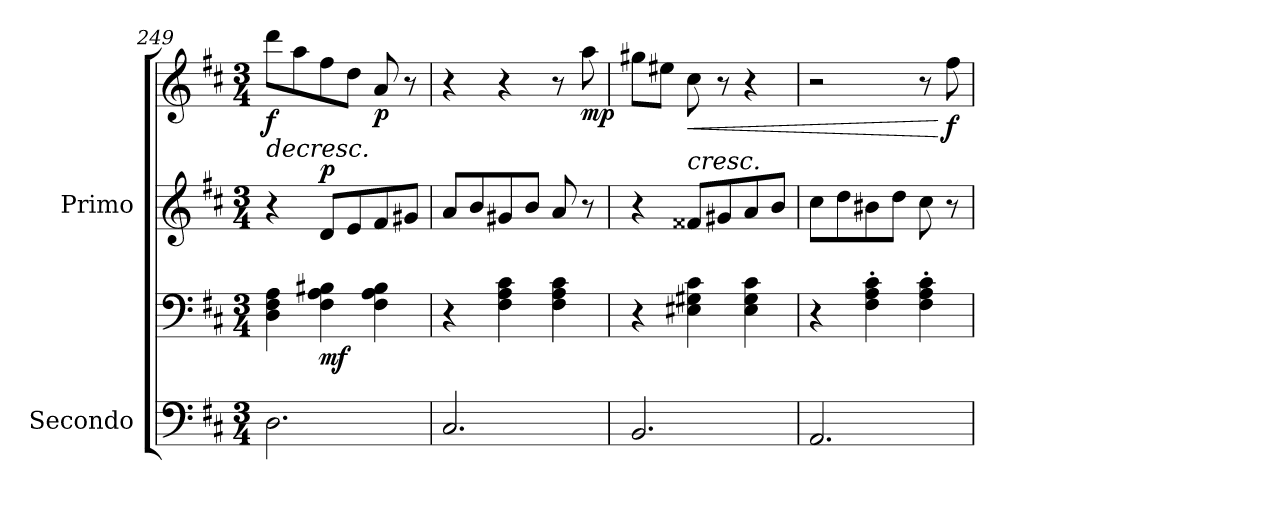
**kern	**kern	**dynam	**kern	**kern	**dynam
*part2	*part2	*part2	*part1	*part1	*part1
*staff4	*staff3	*staff3/4	*staff2	*staff1	*staff1/2
*I"Secondo	*	*	*I"Primo	*	*
*I'Sec.	*	*	*I'Pri.	*	*
*clefF4	*clefF4	*	*clefG2	*clefG2	*
*k[f#c#]	*k[f#c#]	*	*k[f#c#]	*k[f#c#]	*
*M3/4	*M3/4	*	*M3/4	*M3/4	*
=249	=249	=249	=249	=249	=249
!	!	!	!	!	!LO:HP:b
!	!	!	!	!	!LO:DY:n=1:b
2.D\	4D\ 4F#\ 4A\	.	4r	8ddd\L	> f
.	.	.	.	8aa\	.
!	!	!LO:DY:b	!	!	!LO:DY:n=2:a=2
.	4F#\ 4A\ 4B#X\	mf	8d/L	8ff#\	p
.	.	.	8e/	8dd\J	.
!	!	!	!	!	!LO:DY:n=3:b
.	4F#\ 4A\ 4B#\	.	8f#/	8a/	] p
.	.	.	8g#X/J	8r	.
=250	=250	=250	=250	=250	=250
2.C#/	4r	.	8a/L	4r	.
.	.	.	8b/	.	.
.	4F#\ 4A\ 4c#\	.	8g#X/	4r	.
.	.	.	8b/J	.	.
.	4F#\ 4A\ 4c#\	.	8a/	8r	.
!	!	!	!	!	!LO:DY:b
.	.	.	8r	8aa\	mp
=251	=251	=251	=251	=251	=251
2.BB/	4r	.	4r	8gg#X\L	.
.	.	.	.	8ee#X\J	.
!	!	!	!LO:TX:a:i:t=cresc.	!	!
!	!	!	!	!	!LO:HP:b
.	4E#X\ 4G#X\ 4c#\	.	8f##X/L	8cc#\	<
.	.	.	8g#X/	8r	.
.	4E#\ 4G#\ 4c#\	.	8a/	4r	.
.	.	.	8b/J	.	.
!!LO:LB:g=z
=252	=252	=252	=252	=252	=252
2.AA/	4r	.	8cc#\L	2r	.
.	.	.	8dd\	.	.
.	4F#\' 4A\' 4c#\'	.	8b#X\	.	.
.	.	.	8dd\J	.	.
.	4F#\' 4A\' 4c#\'	.	8cc#\	8r	.
!	!	!	!	!	!LO:DY:n=1:b
.	.	.	8r	8ff#\	[ f
=	=	=	=	=	=
*-	*-	*-	*-	*-	*-
